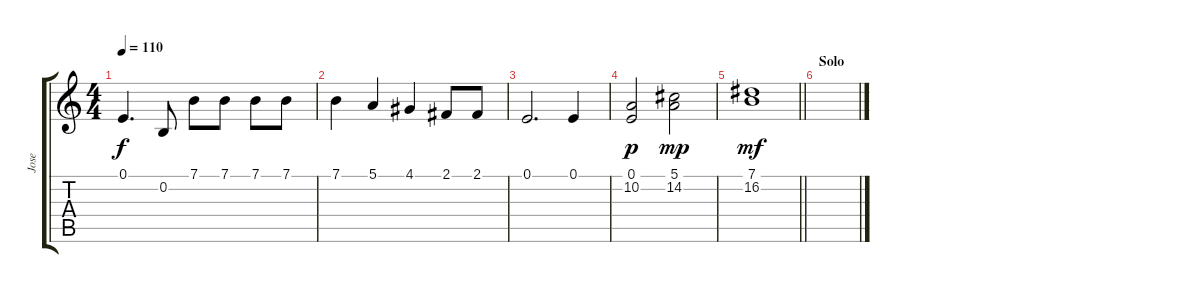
\track ("Jose" "Jose") {instrument flute}
\staff {score tabs}
\tuning (E4 B3 G3 D3 A2 E2) {hide}
\ts (4 4)
\tempo 110
\clef g2
\ks c
0.1.4{d dy f} 0.2.8 7.1.8 7.1.8 7.1.8 7.1.8 |
7.1.4 5.1.4 4.1.4 2.1.8 2.1.8 |
0.1.2{d} 0.1.4 |
(0.1 10.2).2{dy p} (5.1 14.2).2{dy mp} |
\barLineRight lightlight
(7.1 16.2).1{dy mf} |
\section ("" "Solo")
